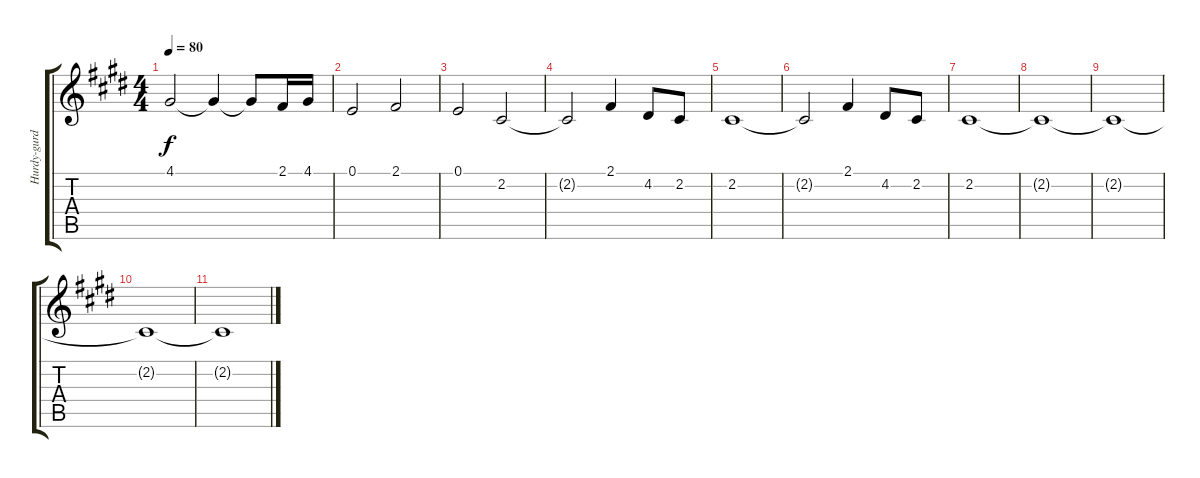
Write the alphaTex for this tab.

\track ("Hurdy-gurdy" "Hurdy-gurd") {instrument oboe}
\staff {score tabs}
\tuning (E4 B3 G3 D3 A2 E2) {hide}
\ts (4 4)
\tempo 80
\clef g2
\ks c#minor
4.1.2{dy f} 4.1{t}.4 4.1{t}.8 2.1.16 4.1.16 |
0.1.2 2.1.2 |
0.1.2 2.2.2 |
2.2{t}.2 2.1.4 4.2.8 2.2.8 |
2.2.1 |
2.2{t}.2 2.1.4 4.2.8 2.2.8 |
2.2.1 |
2.2{t}.1 |
2.2{t}.1 |
2.2{t}.1 |
2.2{t}.1
